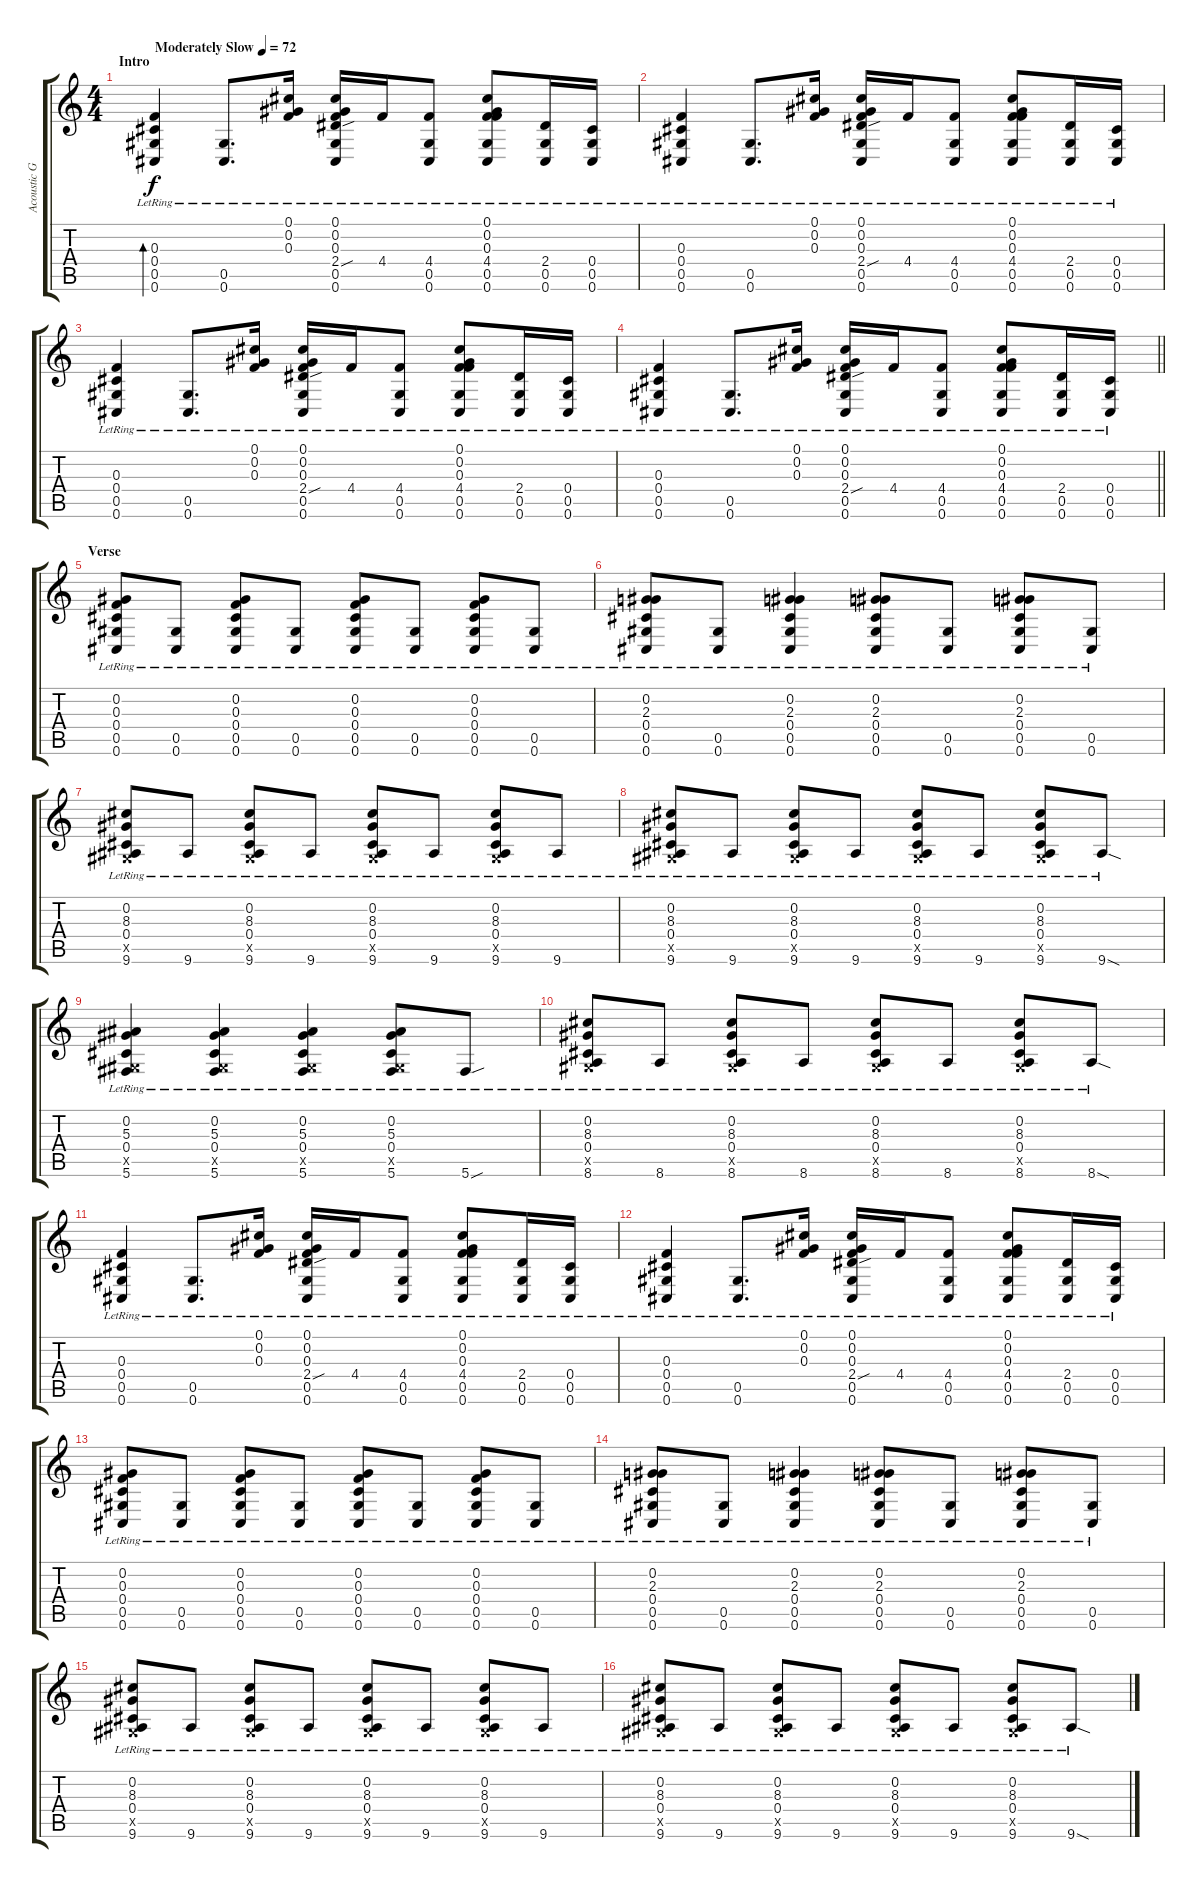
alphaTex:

\track ("Acoustic Guitar" "Acoustic G") {instrument acousticguitarsteel}
\staff {score tabs}
\tuning (Db4 Ab3 F3 Db3 Ab2 Db2) {hide}
\ts (4 4)
\section ("" "Intro")
\tempo (72 "Moderately Slow")
\clef g2
\ks c
(0.3{lr} 0.4{lr} 0.5{lr} 0.6{lr}).4{bd 60 dy f instrument acousticguitarsteel} (0.5{lr} 0.6{lr}).8{d} (0.1{lr} 0.2{lr} 0.3{lr}).16 (0.1{lr} 0.2{lr} 0.3{lr} 2.4{sou lr} 0.5{lr} 0.6{lr}).16 4.4{lr}.16 (4.4{lr} 0.5{lr} 0.6{lr}).8 (0.1{lr} 0.2{lr} 0.3{lr} 4.4{lr} 0.5{lr} 0.6{lr}).8 (2.4{lr} 0.5{lr} 0.6{lr}).16 (0.4{lr} 0.5{lr} 0.6{lr}).16 |
(0.3{lr} 0.4{lr} 0.5{lr} 0.6{lr}).4 (0.5{lr} 0.6{lr}).8{d} (0.1{lr} 0.2{lr} 0.3{lr}).16 (0.1{lr} 0.2{lr} 0.3{lr} 2.4{sou lr} 0.5{lr} 0.6{lr}).16 4.4{lr}.16 (4.4{lr} 0.5{lr} 0.6{lr}).8 (0.1{lr} 0.2{lr} 0.3{lr} 4.4{lr} 0.5{lr} 0.6{lr}).8 (2.4{lr} 0.5{lr} 0.6{lr}).16 (0.4{lr} 0.5{lr} 0.6{lr}).16 |
(0.3{lr} 0.4{lr} 0.5{lr} 0.6{lr}).4 (0.5{lr} 0.6{lr}).8{d} (0.1{lr} 0.2{lr} 0.3{lr}).16 (0.1{lr} 0.2{lr} 0.3{lr} 2.4{sou lr} 0.5{lr} 0.6{lr}).16 4.4{lr}.16 (4.4{lr} 0.5{lr} 0.6{lr}).8 (0.1{lr} 0.2{lr} 0.3{lr} 4.4{lr} 0.5{lr} 0.6{lr}).8 (2.4{lr} 0.5{lr} 0.6{lr}).16 (0.4{lr} 0.5{lr} 0.6{lr}).16 |
\barLineRight lightlight
(0.3{lr} 0.4{lr} 0.5{lr} 0.6{lr}).4 (0.5{lr} 0.6{lr}).8{d} (0.1{lr} 0.2{lr} 0.3{lr}).16 (0.1{lr} 0.2{lr} 0.3{lr} 2.4{sou lr} 0.5{lr} 0.6{lr}).16 4.4{lr}.16 (4.4{lr} 0.5{lr} 0.6{lr}).8 (0.1{lr} 0.2{lr} 0.3{lr} 4.4{lr} 0.5{lr} 0.6{lr}).8 (2.4{lr} 0.5{lr} 0.6{lr}).16 (0.4{lr} 0.5{lr} 0.6{lr}).16 |
\section ("" "Verse")
(0.2{lr} 0.3{lr} 0.4{lr} 0.5{lr} 0.6{lr}).8 (0.5{lr} 0.6{lr}).8 (0.2{lr} 0.3{lr} 0.4{lr} 0.5{lr} 0.6{lr}).8 (0.5{lr} 0.6{lr}).8 (0.2{lr} 0.3{lr} 0.4{lr} 0.5{lr} 0.6{lr}).8 (0.5{lr} 0.6{lr}).8 (0.2{lr} 0.3{lr} 0.4{lr} 0.5{lr} 0.6{lr}).8 (0.5{lr} 0.6{lr}).8 |
(0.2{lr} 2.3{lr} 0.4{lr} 0.5{lr} 0.6{lr}).8 (0.5{lr} 0.6{lr}).8 (0.2{lr} 2.3{lr} 0.4{lr} 0.5{lr} 0.6{lr}).4 (0.2{lr} 2.3{lr} 0.4{lr} 0.5{lr} 0.6{lr}).8 (0.5{lr} 0.6{lr}).8 (0.2{lr} 2.3{lr} 0.4{lr} 0.5{lr} 0.6{lr}).8 (0.5{lr} 0.6{lr}).8 |
(0.2{lr} 8.3{lr} 0.4{lr} 0.5{x} 9.6{lr}).8 9.6{lr}.8 (0.2{lr} 8.3{lr} 0.4{lr} 0.5{x} 9.6{lr}).8 9.6{lr}.8 (0.2{lr} 8.3{lr} 0.4{lr} 0.5{x} 9.6{lr}).8 9.6{lr}.8 (0.2{lr} 8.3{lr} 0.4{lr} 0.5{x} 9.6{lr}).8 9.6{lr}.8 |
(0.2{lr} 8.3{lr} 0.4{lr} 0.5{x} 9.6{lr}).8 9.6{lr}.8 (0.2{lr} 8.3{lr} 0.4{lr} 0.5{x} 9.6{lr}).8 9.6{lr}.8 (0.2{lr} 8.3{lr} 0.4{lr} 0.5{x} 9.6{lr}).8 9.6{lr}.8 (0.2{lr} 8.3{lr} 0.4{lr} 0.5{x} 9.6{lr}).8 9.6{sod lr}.8 |
(0.2{lr} 5.3{lr} 0.4{lr} 0.5{x} 5.6{lr}).4 (0.2{lr} 5.3{lr} 0.4{lr} 0.5{x} 5.6{lr}).4 (0.2{lr} 5.3{lr} 0.4{lr} 0.5{x} 5.6{lr}).4 (0.2{lr} 5.3{lr} 0.4{lr} 0.5{x} 5.6{lr}).8 5.6{sou lr}.8 |
(0.2{lr} 8.3{lr} 0.4{lr} 0.5{x} 8.6{lr}).8 8.6{lr}.8 (0.2{lr} 8.3{lr} 0.4{lr} 0.5{x} 8.6{lr}).8 8.6{lr}.8 (0.2{lr} 8.3{lr} 0.4{lr} 0.5{x} 8.6{lr}).8 8.6{lr}.8 (0.2{lr} 8.3{lr} 0.4{lr} 0.5{x} 8.6{lr}).8 8.6{sod lr}.8 |
(0.3{lr} 0.4{lr} 0.5{lr} 0.6{lr}).4 (0.5{lr} 0.6{lr}).8{d} (0.1{lr} 0.2{lr} 0.3{lr}).16 (0.1{lr} 0.2{lr} 0.3{lr} 2.4{sou lr} 0.5{lr} 0.6{lr}).16 4.4{lr}.16 (4.4{lr} 0.5{lr} 0.6{lr}).8 (0.1{lr} 0.2{lr} 0.3{lr} 4.4{lr} 0.5{lr} 0.6{lr}).8 (2.4{lr} 0.5{lr} 0.6{lr}).16 (0.4{lr} 0.5{lr} 0.6{lr}).16 |
(0.3{lr} 0.4{lr} 0.5{lr} 0.6{lr}).4 (0.5{lr} 0.6{lr}).8{d} (0.1{lr} 0.2{lr} 0.3{lr}).16 (0.1{lr} 0.2{lr} 0.3{lr} 2.4{sou lr} 0.5{lr} 0.6{lr}).16 4.4{lr}.16 (4.4{lr} 0.5{lr} 0.6{lr}).8 (0.1{lr} 0.2{lr} 0.3{lr} 4.4{lr} 0.5{lr} 0.6{lr}).8 (2.4{lr} 0.5{lr} 0.6{lr}).16 (0.4{lr} 0.5{lr} 0.6{lr}).16 |
(0.2{lr} 0.3{lr} 0.4{lr} 0.5{lr} 0.6{lr}).8 (0.5{lr} 0.6{lr}).8 (0.2{lr} 0.3{lr} 0.4{lr} 0.5{lr} 0.6{lr}).8 (0.5{lr} 0.6{lr}).8 (0.2{lr} 0.3{lr} 0.4{lr} 0.5{lr} 0.6{lr}).8 (0.5{lr} 0.6{lr}).8 (0.2{lr} 0.3{lr} 0.4{lr} 0.5{lr} 0.6{lr}).8 (0.5{lr} 0.6{lr}).8 |
(0.2{lr} 2.3{lr} 0.4{lr} 0.5{lr} 0.6{lr}).8 (0.5{lr} 0.6{lr}).8 (0.2{lr} 2.3{lr} 0.4{lr} 0.5{lr} 0.6{lr}).4 (0.2{lr} 2.3{lr} 0.4{lr} 0.5{lr} 0.6{lr}).8 (0.5{lr} 0.6{lr}).8 (0.2{lr} 2.3{lr} 0.4{lr} 0.5{lr} 0.6{lr}).8 (0.5{lr} 0.6{lr}).8 |
(0.2{lr} 8.3{lr} 0.4{lr} 0.5{x} 9.6{lr}).8 9.6{lr}.8 (0.2{lr} 8.3{lr} 0.4{lr} 0.5{x} 9.6{lr}).8 9.6{lr}.8 (0.2{lr} 8.3{lr} 0.4{lr} 0.5{x} 9.6{lr}).8 9.6{lr}.8 (0.2{lr} 8.3{lr} 0.4{lr} 0.5{x} 9.6{lr}).8 9.6{lr}.8 |
(0.2{lr} 8.3{lr} 0.4{lr} 0.5{x} 9.6{lr}).8 9.6{lr}.8 (0.2{lr} 8.3{lr} 0.4{lr} 0.5{x} 9.6{lr}).8 9.6{lr}.8 (0.2{lr} 8.3{lr} 0.4{lr} 0.5{x} 9.6{lr}).8 9.6{lr}.8 (0.2{lr} 8.3{lr} 0.4{lr} 0.5{x} 9.6{lr}).8 9.6{sod lr}.8
